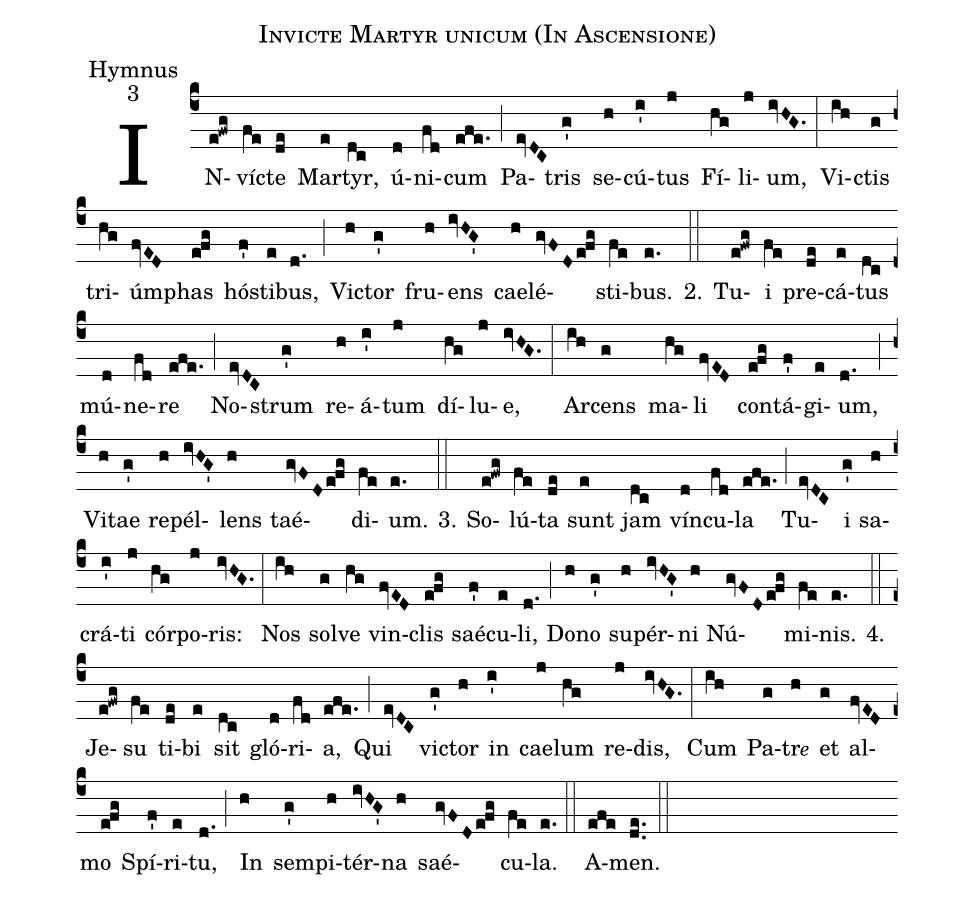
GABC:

name:Invicte Martyr unicum (In Ascensione);
office-part:Hymnus;
mode:3;
%%
(c4) IN(e!fwg)ví(fe)cte(de) Mar(e)tyr,(dc) ú(d)ni(fd)cum(efe.) (;) Pa(evDC)tris(g') se(h)cú(i')tus(j) Fí(hg)li(j)um,(ivHG.) (:) Vi(ih)ctis(g) tri(hg)úm(fvED)phas(e!fg) hó(f')sti(e)bus,(d.) (;) Vi(h)ctor(g') fru(h)ens(ivHG') cae(h)lé(gvFD/e!fg)sti(fe)bus.(e.) 2.(::) Tu(e!fwg)i(fe) pre(de)cá(e)tus(dc) mú(d)ne(fd)re(efe.) (;) No(evDC)strum(g') re(h)á(i')tum(j) dí(hg)lu(j)e,(ivHG.) (:) Ar(ih)cens(g) ma(hg)li(fvED) con(e!fg)tá(f')gi(e)um,(d.) (;) Vi(h)tae(g') re(h)pél(ivHG')lens(h) taé(gvFD/e!fg)di(fe)um.(e.) 3.(::) So(e!fwg)lú(fe)ta(de) sunt(e) jam(dc) vín(d)cu(fd)la(efe.) (;) Tu(evDC)i(g') sa(h)crá(i')ti(j) cór(hg)po(j)ris:(ivHG.) (:) Nos(ih) sol(g)ve(hg) vin(fvED)clis(e!fg) saé(f')cu(e)li,(d.) (;) Do(h)no(g') su(h)pér(ivHG')ni(h) Nú(gvFD/e!fg)mi(fe)nis.(e.) 4.(::) Je(e!fwg)su(fe) ti(de)bi(e) sit(dc) gló(d)ri(fd)a,(efe.) (;) Qui(evDC) vic(g')tor(h) in(i') cae(j)lum(hg) re(j)dis,(ivHG.) (:) Cum(ih) Pa(g)tr<e>e</e>(h) et(g) al(fvED)mo(e!fg) Spí(f')ri(e)tu,(d.) (;) In(h) sem(g')pi(h)tér(ivHG')na(h) saé(gvFD/e!fg)cu(fe)la.(e.) (::) A(efe)men.(de..) (::)
